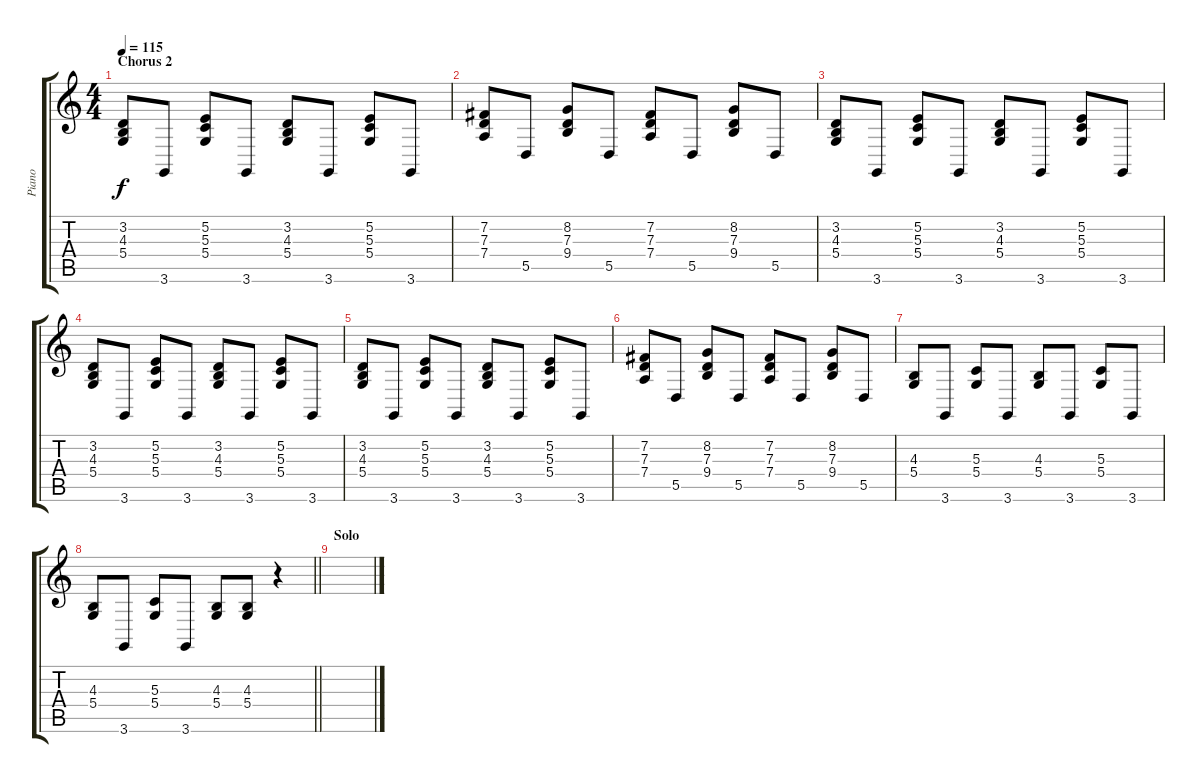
\track ("Piano" "Piano") {instrument acousticgrandpiano}
\staff {score tabs}
\tuning (E4 B3 G3 D3 A2 E2) {hide}
\ts (4 4)
\section ("" "Chorus 2")
\tempo 115
\clef g2
\ks c
(3.2 4.3 5.4).8{dy f} 3.6.8 (5.2 5.3 5.4).8 3.6.8 (3.2 4.3 5.4).8 3.6.8 (5.2 5.3 5.4).8 3.6.8 |
(7.2 7.3 7.4).8 5.5.8 (8.2 7.3 9.4).8 5.5.8 (7.2 7.3 7.4).8 5.5.8 (8.2 7.3 9.4).8 5.5.8 |
(3.2 4.3 5.4).8 3.6.8 (5.2 5.3 5.4).8 3.6.8 (3.2 4.3 5.4).8 3.6.8 (5.2 5.3 5.4).8 3.6.8 |
(3.2 4.3 5.4).8 3.6.8 (5.2 5.3 5.4).8 3.6.8 (3.2 4.3 5.4).8 3.6.8 (5.2 5.3 5.4).8 3.6.8 |
(3.2 4.3 5.4).8 3.6.8 (5.2 5.3 5.4).8 3.6.8 (3.2 4.3 5.4).8 3.6.8 (5.2 5.3 5.4).8 3.6.8 |
(7.2 7.3 7.4).8 5.5.8 (8.2 7.3 9.4).8 5.5.8 (7.2 7.3 7.4).8 5.5.8 (8.2 7.3 9.4).8 5.5.8 |
(4.3 5.4).8 3.6.8 (5.3 5.4).8 3.6.8 (4.3 5.4).8 3.6.8 (5.3 5.4).8 3.6.8 |
\barLineRight lightlight
(4.3 5.4).8 3.6.8 (5.3 5.4).8 3.6.8 (4.3 5.4).8 (4.3 5.4).8 r.4 |
\section ("" "Solo")
